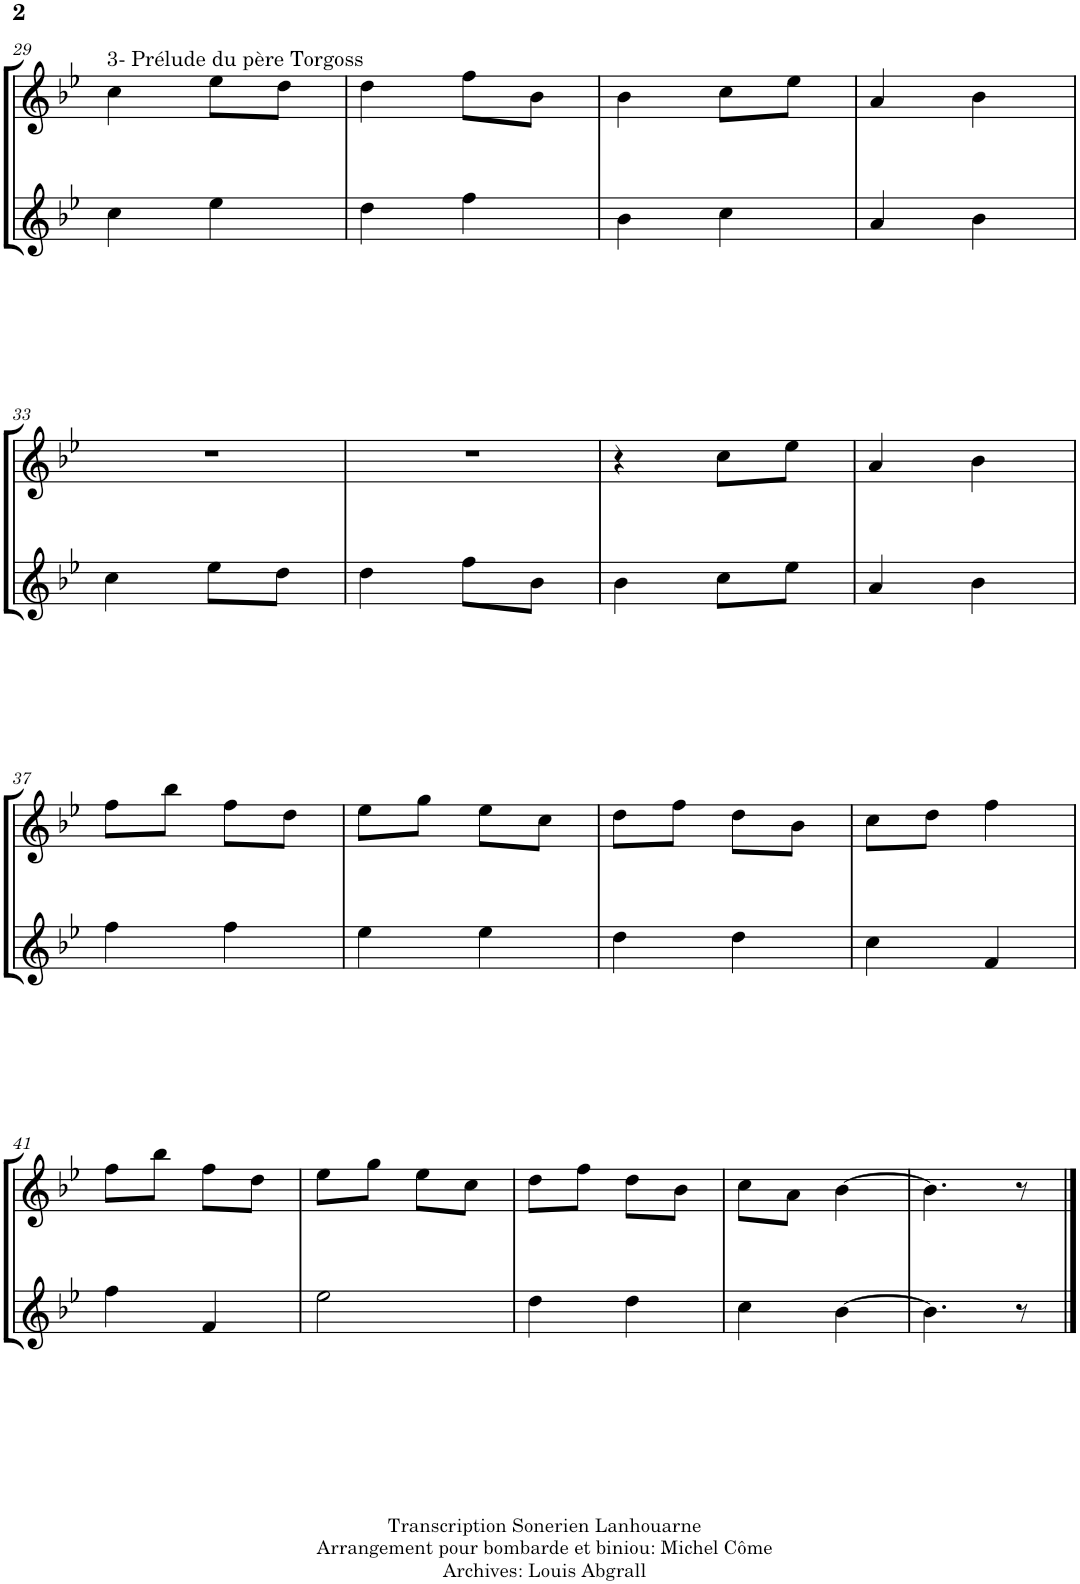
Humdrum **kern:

**kern	**kern
*part2	*part1
*staff2	*staff1
*I"Biniou	*I"Bombarde
!!LO:PB:g=z
*clefG2	*clefG2
*Trd-7c-12	*
*k[b-e-]	*k[b-e-]
*M2/4	*M2/4
=29	=29
!	!LO:TX:a:t=3- Prélude du père Torgoss
4cc\	4cc\
4ee-\	8ee-\L
.	8dd\J
=30	=30
4dd\	4dd\
4ff\	8ff\L
.	8b-\J
=31	=31
4b-\	4b-\
4cc\	8cc\L
.	8ee-\J
=32	=32
4a/	4a/
4b-\	4b-\
!!LO:LB:g=z
=33	=33
4cc\	2r
8ee-\L	.
8dd\J	.
=34	=34
4dd\	2r
8ff\L	.
8b-\J	.
=35	=35
4b-\	4r
8cc\L	8cc\L
8ee-\J	8ee-\J
=36	=36
4a/	4a/
4b-\	4b-\
!!LO:LB:g=z
=37	=37
4ff\	8ff\L
.	8bb-\J
4ff\	8ff\L
.	8dd\J
=38	=38
4ee-\	8ee-\L
.	8gg\J
4ee-\	8ee-\L
.	8cc\J
=39	=39
4dd\	8dd\L
.	8ff\J
4dd\	8dd\L
.	8b-\J
=40	=40
4cc\	8cc\L
.	8dd\J
4f/	4ff\
!!LO:LB:g=z
=41	=41
4ff\	8ff\L
.	8bb-\J
4f/	8ff\L
.	8dd\J
=42	=42
2ee-\	8ee-\L
.	8gg\J
.	8ee-\L
.	8cc\J
=43	=43
4dd\	8dd\L
.	8ff\J
4dd\	8dd\L
.	8b-\J
=44	=44
4cc\	8cc\L
.	8a\J
[4b-\	[4b-\
=45	=45
4.b-\]	4.b-\]
8r	8r
==	==
*-	*-
